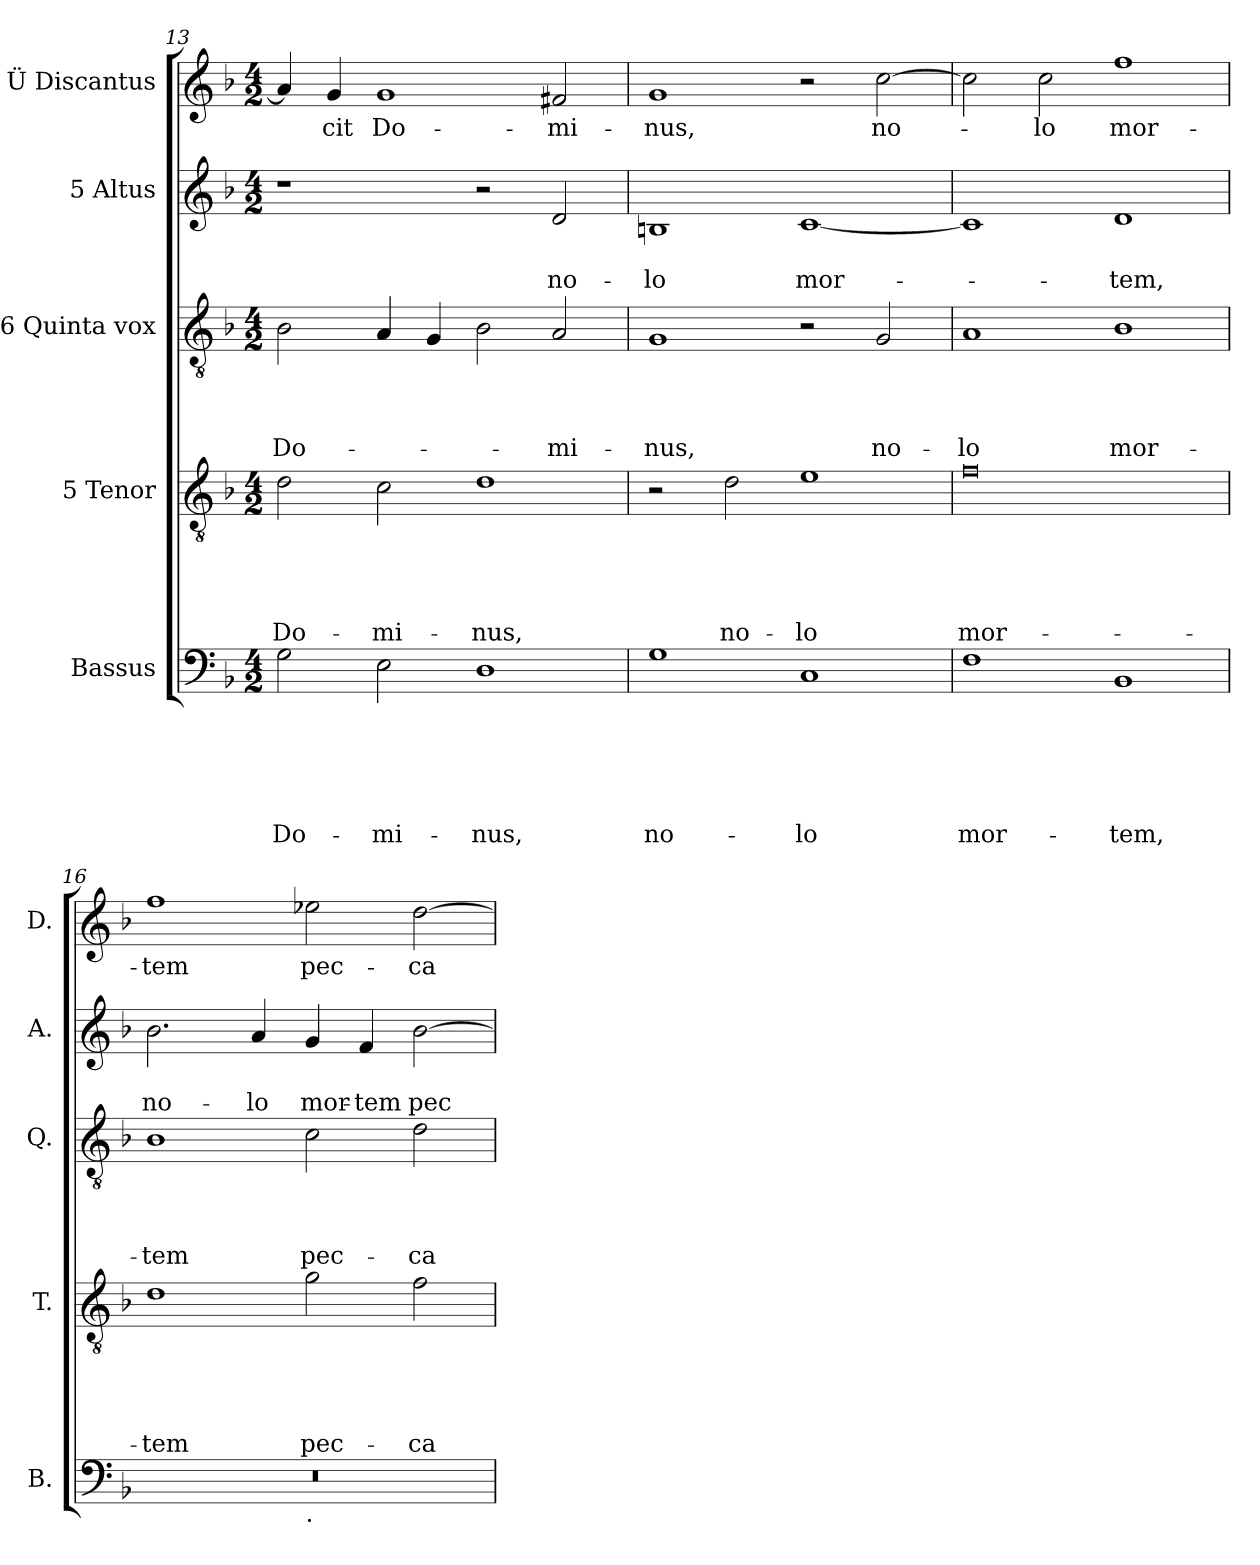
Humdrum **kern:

**kern	**text	**text	**text	**text	**text	**text	**kern	**text	**text	**text	**text	**text	**kern	**text	**text	**text	**text	**kern	**text	**text	**kern	**text
*part5	*part5	*part5	*part5	*part5	*part5	*part5	*part4	*part4	*part4	*part4	*part4	*part4	*part3	*part3	*part3	*part3	*part3	*part2	*part2	*part2	*part1	*part1
*staff5	*staff5	*staff5	*staff5	*staff5	*staff5	*staff5	*staff4	*staff4	*staff4	*staff4	*staff4	*staff4	*staff3	*staff3	*staff3	*staff3	*staff3	*staff2	*staff2	*staff2	*staff1	*staff1
*I"Bassus	*	*	*	*	*	*	*I"5 Tenor	*	*	*	*	*	*I"6 Quinta vox	*	*	*	*	*I"5 Altus	*	*	*I"Ü Discantus	*
*I'B.	*	*	*	*	*	*	*I'T.	*	*	*	*	*	*I'Q.	*	*	*	*	*I'A.	*	*	*I'D.	*
*clefF4	*	*	*	*	*	*	*clefGv2	*	*	*	*	*	*clefGv2	*	*	*	*	*clefG2	*	*	*clefG2	*
*k[b-]	*	*	*	*	*	*	*k[b-]	*	*	*	*	*	*k[b-]	*	*	*	*	*k[b-]	*	*	*k[b-]	*
*F:	*	*	*	*	*	*	*F:	*	*	*	*	*	*F:	*	*	*	*	*F:	*	*	*F:	*
*M4/2	*	*	*	*	*	*	*M4/2	*	*	*	*	*	*M4/2	*	*	*	*	*M4/2	*	*	*M4/2	*
=13	=13	=13	=13	=13	=13	=13	=13	=13	=13	=13	=13	=13	=13	=13	=13	=13	=13	=13	=13	=13	=13	=13
!	!	!	!	!	!	!LO:LY:b	!	!	!	!	!	!LO:LY:b	!	!	!	!	!LO:LY:b	!	!	!	!	!
2G\	.	.	.	.	.	Do-	2d\	.	.	.	.	Do-	2B-\	.	.	.	Do-	1r	.	.	4a/]	.
!	!	!	!	!	!	!	!	!	!	!	!	!	!	!	!	!	!	!	!	!	!	!LO:LY:b
.	.	.	.	.	.	.	.	.	.	.	.	.	.	.	.	.	.	.	.	.	4g/	-cit
!	!	!	!	!	!	!LO:LY:b	!	!	!	!	!	!LO:LY:b	!	!	!	!	!	!	!	!	!	!LO:LY:b
2E\	.	.	.	.	.	-mi-	2c\	.	.	.	.	-mi-	4A/	.	.	.	.	.	.	.	1g	Do-
.	.	.	.	.	.	.	.	.	.	.	.	.	4G/	.	.	.	.	.	.	.	.	.
!	!	!	!	!	!	!LO:LY:b	!	!	!	!	!	!LO:LY:b	!	!	!	!	!	!	!	!	!	!
1D	.	.	.	.	.	-nus,	1d	.	.	.	.	-nus,	2B-\	.	.	.	.	2r	.	.	.	.
!	!	!	!	!	!	!	!	!	!	!	!	!	!	!	!	!	!LO:LY:b	!	!	!LO:LY:b	!	!LO:LY:b
.	.	.	.	.	.	.	.	.	.	.	.	.	2A/	.	.	.	-mi-	2d/	.	no-	2f#X/	-mi-
=14	=14	=14	=14	=14	=14	=14	=14	=14	=14	=14	=14	=14	=14	=14	=14	=14	=14	=14	=14	=14	=14	=14
!	!	!	!	!	!	!LO:LY:b	!	!	!	!	!	!	!	!	!	!	!LO:LY:b	!	!	!LO:LY:b	!	!LO:LY:b
1G	.	.	.	.	.	no-	2r	.	.	.	.	.	1G	.	.	.	-nus,	1Bn	.	-lo	1g	-nus,
!	!	!	!	!	!	!	!	!	!	!	!	!LO:LY:b	!	!	!	!	!	!	!	!	!	!
.	.	.	.	.	.	.	2d\	.	.	.	.	no-	.	.	.	.	.	.	.	.	.	.
!	!	!	!	!	!	!LO:LY:b	!	!	!	!	!	!LO:LY:b	!	!	!	!	!	!	!	!LO:LY:b	!	!
1C	.	.	.	.	.	-lo	1e	.	.	.	.	-lo	2r	.	.	.	.	[>1c	.	mor-	2r	.
!	!	!	!	!	!	!	!	!	!	!	!	!	!	!	!	!	!LO:LY:b	!	!	!	!	!LO:LY:b
.	.	.	.	.	.	.	.	.	.	.	.	.	2G/	.	.	.	no-	.	.	.	[>2cc\	no-
!!LO:PB:g=z
=15	=15	=15	=15	=15	=15	=15	=15	=15	=15	=15	=15	=15	=15	=15	=15	=15	=15	=15	=15	=15	=15	=15
!	!	!	!	!	!	!LO:LY:b	!	!	!	!	!	!LO:LY:b	!	!	!	!	!LO:LY:b	!	!	!	!	!
1F	.	.	.	.	.	mor-	0f	.	.	.	.	mor-	1A	.	.	.	-lo	1c]	.	.	2cc\]	.
!	!	!	!	!	!	!	!	!	!	!	!	!	!	!	!	!	!	!	!	!	!	!LO:LY:b
.	.	.	.	.	.	.	.	.	.	.	.	.	.	.	.	.	.	.	.	.	2cc\	-lo
!	!	!	!	!	!	!LO:LY:b	!	!	!	!	!	!	!	!	!	!	!LO:LY:b	!	!	!LO:LY:b	!	!LO:LY:b
1BB-	.	.	.	.	.	-tem,	.	.	.	.	.	.	1B-	.	.	.	mor-	1d	.	-tem,	1ff	mor-
=16	=16	=16	=16	=16	=16	=16	=16	=16	=16	=16	=16	=16	=16	=16	=16	=16	=16	=16	=16	=16	=16	=16
!	!	!	!	!	!	!	!	!	!	!	!	!LO:LY:b	!	!	!	!	!LO:LY:b	!	!	!LO:LY:b	!	!LO:LY:b
*^	*	*	*	*	*	*	*	*	*	*	*	*	*	*	*	*	*	*	*	*	*	*
0r	1ryy	.	.	.	.	.	.	1d	.	.	.	.	-tem	1B-	.	.	.	-tem	2.b-\	.	no-	1ff	-tem
!	!	!	!	!	!	!	!	!	!	!	!	!	!	!	!	!	!	!	!	!	!LO:LY:b	!	!
.	.	.	.	.	.	.	.	.	.	.	.	.	.	.	.	.	.	.	4a/	.	-lo	.	.
!	!LO:TX:b:t=.	!	!	!	!	!	!	!	!	!	!	!	!	!	!	!	!	!	!	!	!	!	!
!	!	!	!	!	!	!	!	!	!	!	!	!	!LO:LY:b	!	!	!	!	!LO:LY:b	!	!	!LO:LY:b	!	!LO:LY:b
.	1ryy	.	.	.	.	.	.	2g\	.	.	.	.	pec-	2c\	.	.	.	pec-	4g/	.	mor-	2ee-X\	pec-
!	!	!	!	!	!	!	!	!	!	!	!	!	!	!	!	!	!	!	!	!	!LO:LY:b	!	!
.	.	.	.	.	.	.	.	.	.	.	.	.	.	.	.	.	.	.	4f/	.	-tem	.	.
!	!	!	!	!	!	!	!	!	!	!	!	!	!LO:LY:b	!	!	!	!	!LO:LY:b	!	!	!LO:LY:b	!	!LO:LY:b
.	.	.	.	.	.	.	.	2f\	.	.	.	.	-ca-	2d\	.	.	.	-ca-	[>2b-\	.	pec-	[>2dd\	-ca-
*v	*v	*	*	*	*	*	*	*	*	*	*	*	*	*	*	*	*	*	*	*	*	*	*
=	=	=	=	=	=	=	=	=	=	=	=	=	=	=	=	=	=	=	=	=	=	=
*-	*-	*-	*-	*-	*-	*-	*-	*-	*-	*-	*-	*-	*-	*-	*-	*-	*-	*-	*-	*-	*-	*-
